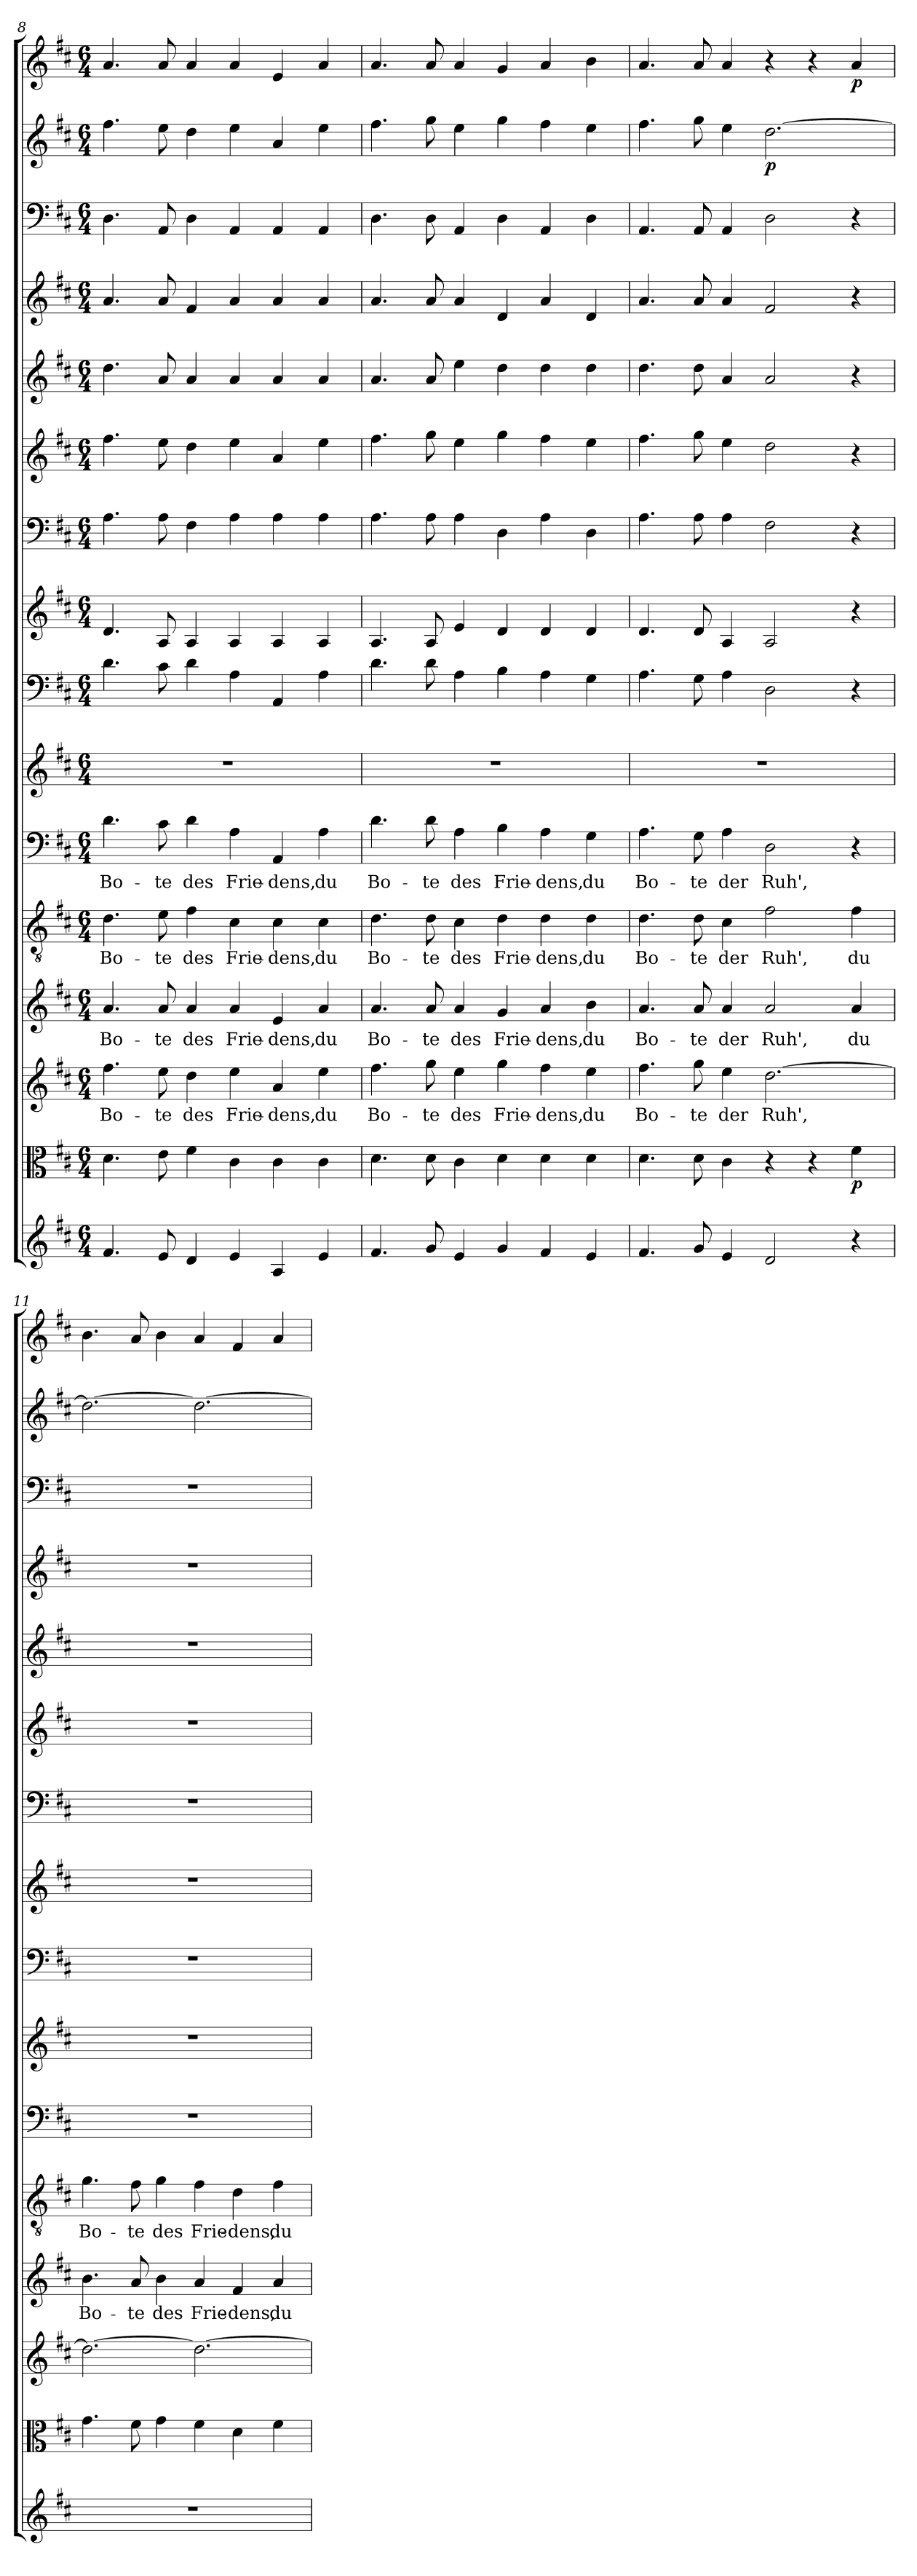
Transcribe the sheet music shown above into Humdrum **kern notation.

**kern	**kern	**dynam	**kern	**text	**kern	**text	**kern	**text	**kern	**text	**kern	**kern	**kern	**kern	**kern	**kern	**kern	**kern	**kern	**dynam	**kern	**dynam
*part16	*part15	*part15	*part14	*part14	*part13	*part13	*part12	*part12	*part11	*part11	*part10	*part9	*part8	*part7	*part6	*part5	*part4	*part3	*part2	*part2	*part1	*part1
*staff16	*staff15	*staff15	*staff14	*staff14	*staff13	*staff13	*staff12	*staff12	*staff11	*staff11	*staff10	*staff9	*staff8	*staff7	*staff6	*staff5	*staff4	*staff3	*staff2	*staff2	*staff1	*staff1
*clefG2	*clefC3	*	*clefG2	*	*clefG2	*	*clefGv2	*	*clefF4	*	*clefG2	*clefF4	*clefG2	*clefF4	*clefG2	*clefG2	*clefG2	*clefF4	*clefG2	*	*clefG2	*
*k[f#c#]	*k[f#c#]	*	*k[f#c#]	*	*k[f#c#]	*	*k[f#c#]	*	*k[f#c#]	*	*k[f#c#]	*k[f#c#]	*k[f#c#]	*k[f#c#]	*k[f#c#]	*k[f#c#]	*k[f#c#]	*k[f#c#]	*k[f#c#]	*	*k[f#c#]	*
*D:	*D:	*	*D:	*	*D:	*	*D:	*	*D:	*	*D:	*D:	*D:	*D:	*D:	*D:	*D:	*D:	*D:	*	*D:	*
*M6/4	*M6/4	*	*M6/4	*	*M6/4	*	*M6/4	*	*M6/4	*	*M6/4	*M6/4	*M6/4	*M6/4	*M6/4	*M6/4	*M6/4	*M6/4	*M6/4	*	*M6/4	*
=8	=8	=8	=8	=8	=8	=8	=8	=8	=8	=8	=8	=8	=8	=8	=8	=8	=8	=8	=8	=8	=8	=8
4.f#/	4.d\	.	4.ff#\	Bo-	4.a/	Bo-	4.d\	Bo-	4.d\	Bo-	1.r	4.d\	4.d/	4.A\	4.ff#\	4.dd\	4.a/	4.D\	4.ff#\	.	4.a/	.
8e/	8e\	.	8ee\	-te	8a/	-te	8e\	-te	8c#\	-te	.	8c#\	8A/	8A\	8ee\	8a/	8a/	8AA/	8ee\	.	8a/	.
4d/	4f#\	.	4dd\	des	4a/	des	4f#\	des	4d\	des	.	4d\	4A/	4F#\	4dd\	4a/	4f#/	4D\	4dd\	.	4a/	.
4e/	4c#\	.	4ee\	Frie-	4a/	Frie-	4c#\	Frie-	4A\	Frie-	.	4A\	4A/	4A\	4ee\	4a/	4a/	4AA/	4ee\	.	4a/	.
4A/	4c#\	.	4a/	-dens,	4e/	-dens,	4c#\	-dens,	4AA/	-dens,	.	4AA/	4A/	4A\	4a/	4a/	4a/	4AA/	4a/	.	4e/	.
4e/	4c#\	.	4ee\	du	4a/	du	4c#\	du	4A\	du	.	4A\	4A/	4A\	4ee\	4a/	4a/	4AA/	4ee\	.	4a/	.
=9	=9	=9	=9	=9	=9	=9	=9	=9	=9	=9	=9	=9	=9	=9	=9	=9	=9	=9	=9	=9	=9	=9
4.f#/	4.d\	.	4.ff#\	Bo-	4.a/	Bo-	4.d\	Bo-	4.d\	Bo-	1.r	4.d\	4.A/	4.A\	4.ff#\	4.a/	4.a/	4.D\	4.ff#\	.	4.a/	.
8g/	8d\	.	8gg\	-te	8a/	-te	8d\	-te	8d\	-te	.	8d\	8A/	8A\	8gg\	8a/	8a/	8D\	8gg\	.	8a/	.
4e/	4c#\	.	4ee\	des	4a/	des	4c#\	des	4A\	des	.	4A\	4e/	4A\	4ee\	4ee\	4a/	4AA/	4ee\	.	4a/	.
4g/	4d\	.	4gg\	Frie-	4g/	Frie-	4d\	Frie-	4B\	Frie-	.	4B\	4d/	4D\	4gg\	4dd\	4d/	4D\	4gg\	.	4g/	.
4f#/	4d\	.	4ff#\	-dens,	4a/	-dens,	4d\	-dens,	4A\	-dens,	.	4A\	4d/	4A\	4ff#\	4dd\	4a/	4AA/	4ff#\	.	4a/	.
4e/	4d\	.	4ee\	du	4b\	du	4d\	du	4G\	du	.	4G\	4d/	4D\	4ee\	4dd\	4d/	4D\	4ee\	.	4b\	.
=10	=10	=10	=10	=10	=10	=10	=10	=10	=10	=10	=10	=10	=10	=10	=10	=10	=10	=10	=10	=10	=10	=10
4.f#/	4.d\	.	4.ff#\	Bo-	4.a/	Bo-	4.d\	Bo-	4.A\	Bo-	1.r	4.A\	4.d/	4.A\	4.ff#\	4.dd\	4.a/	4.AA/	4.ff#\	.	4.a/	.
8g/	8d\	.	8gg\	-te	8a/	-te	8d\	-te	8G\	-te	.	8G\	8d/	8A\	8gg\	8dd\	8a/	8AA/	8gg\	.	8a/	.
4e/	4c#\	.	4ee\	der	4a/	der	4c#\	der	4A\	der	.	4A\	4A/	4A\	4ee\	4a/	4a/	4AA/	4ee\	.	4a/	.
2d/	4r	.	[2.dd\	Ruh',	2a/	Ruh',	2f#\	Ruh',	2D\	Ruh',	.	2D\	2A/	2F#\	2dd\	2a/	2f#/	2D\	[2.dd\	p	4r	.
.	4r	.	.	.	.	.	.	.	.	.	.	.	.	.	.	.	.	.	.	.	4r	.
4r	4f#\	p	.	.	4a/	du	4f#\	du	4r	.	.	4r	4r	4r	4r	4r	4r	4r	.	.	4a/	p
=11	=11	=11	=11	=11	=11	=11	=11	=11	=11	=11	=11	=11	=11	=11	=11	=11	=11	=11	=11	=11	=11	=11
1.r	4.g\	.	2.dd\_	.	4.b\	Bo-	4.g\	Bo-	1.r	.	1.r	1.r	1.r	1.r	1.r	1.r	1.r	1.r	2.dd\_	.	4.b\	.
.	8f#\	.	.	.	8a/	-te	8f#\	-te	.	.	.	.	.	.	.	.	.	.	.	.	8a/	.
.	4g\	.	.	.	4b\	des	4g\	des	.	.	.	.	.	.	.	.	.	.	.	.	4b\	.
.	4f#\	.	2.dd\_	.	4a/	Frie-	4f#\	Frie-	.	.	.	.	.	.	.	.	.	.	2.dd\_	.	4a/	.
.	4d\	.	.	.	4f#/	-dens,	4d\	-dens,	.	.	.	.	.	.	.	.	.	.	.	.	4f#/	.
.	4f#\	.	.	.	4a/	du	4f#\	du	.	.	.	.	.	.	.	.	.	.	.	.	4a/	.
=	=	=	=	=	=	=	=	=	=	=	=	=	=	=	=	=	=	=	=	=	=	=
*-	*-	*-	*-	*-	*-	*-	*-	*-	*-	*-	*-	*-	*-	*-	*-	*-	*-	*-	*-	*-	*-	*-
